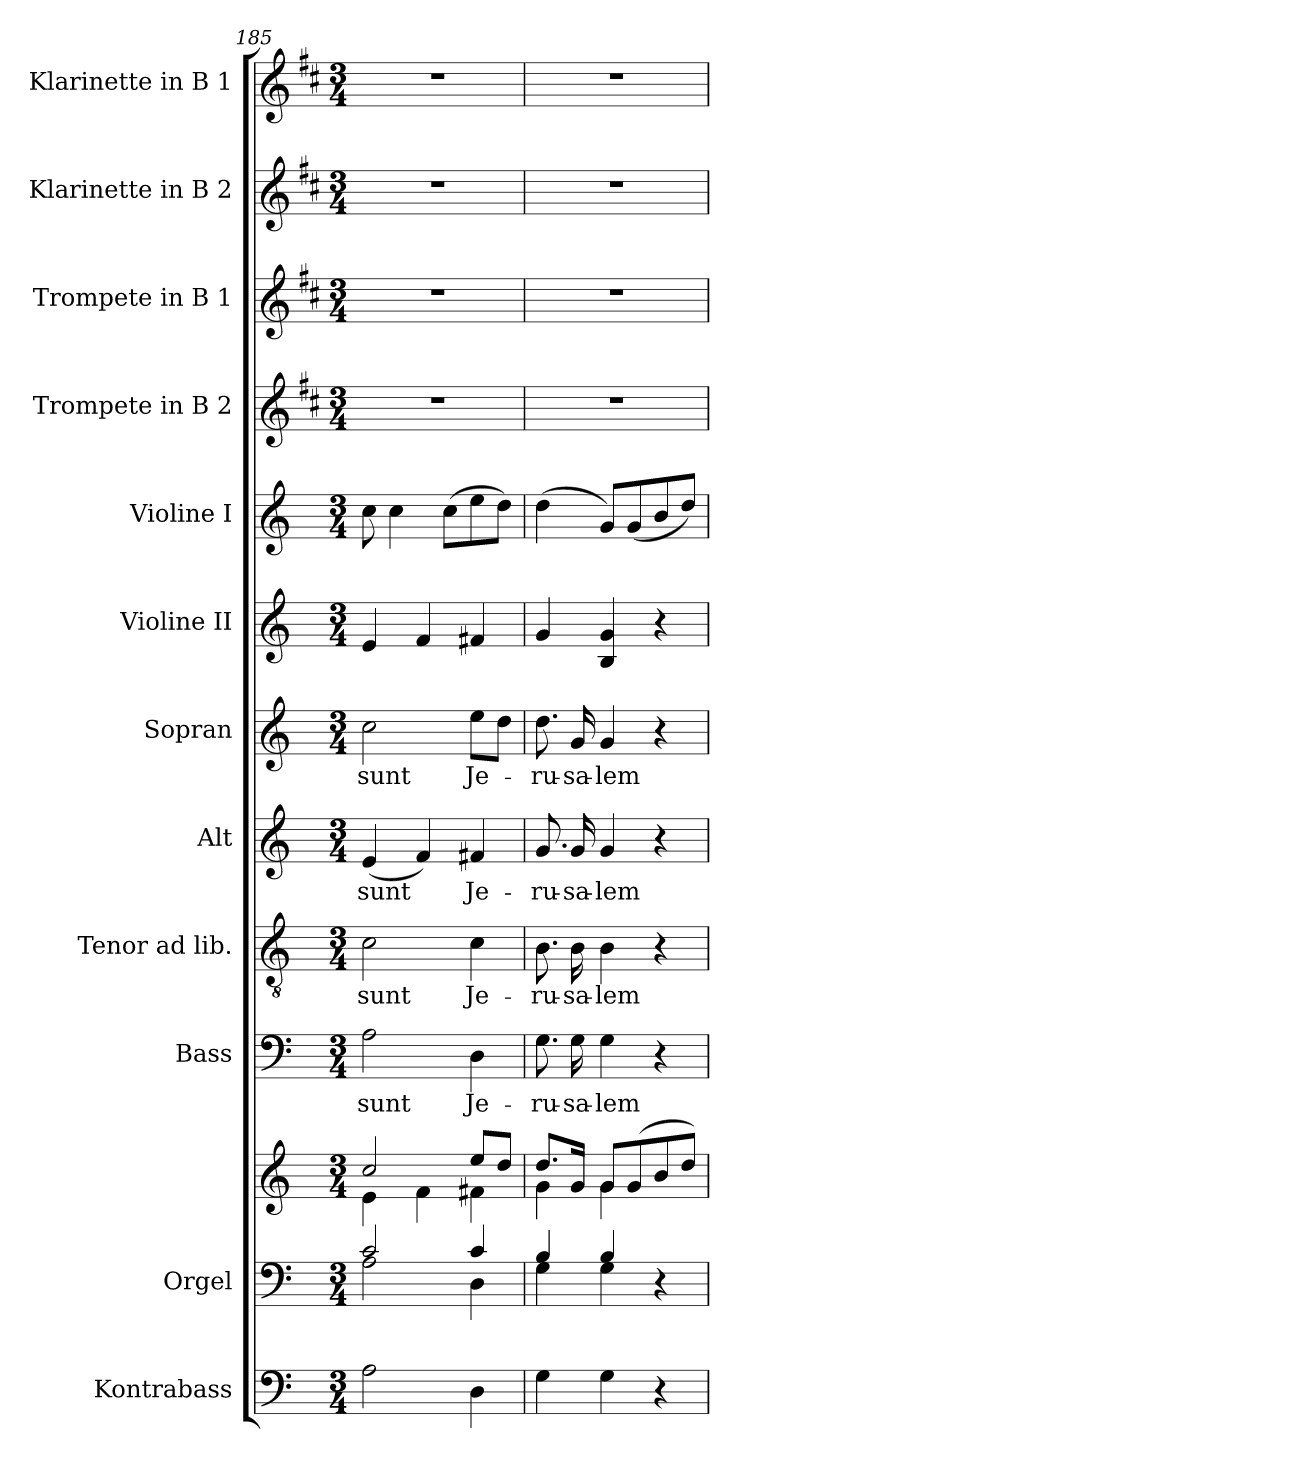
**kern	**kern	**kern	**kern	**text	**kern	**text	**kern	**text	**kern	**text	**kern	**kern	**kern	**kern	**kern	**kern
*part12	*part11	*part11	*part10	*part10	*part9	*part9	*part8	*part8	*part7	*part7	*part6	*part5	*part4	*part3	*part2	*part1
*staff13	*staff12	*staff11	*staff10	*staff10	*staff9	*staff9	*staff8	*staff8	*staff7	*staff7	*staff6	*staff5	*staff4	*staff3	*staff2	*staff1
*I"Kontrabass	*I"Orgel	*	*I"Bass	*	*I"Tenor ad lib.	*	*I"Alt	*	*I"Sopran	*	*I"Violine II	*I"Violine I	*I"Trompete in B 2	*I"Trompete in B 1	*I"Klarinette in B 2	*I"Klarinette in B 1
*I'Kb.	*I'Org.	*	*I'B	*	*I'T	*	*I'A	*	*I'S	*	*I'Vl. II	*I'Vl. I	*	*	*	*
*clefF4	*clefF4	*clefG2	*clefF4	*	*clefGv2	*	*clefG2	*	*clefG2	*	*clefG2	*clefG2	*clefG2	*clefG2	*clefG2	*clefG2
*ITrd7c12	*	*	*	*	*	*	*	*	*	*	*	*	*ITrd1c2	*ITrd1c2	*ITrd1c2	*ITrd1c2
*k[]	*k[]	*k[]	*k[]	*	*k[]	*	*k[]	*	*k[]	*	*k[]	*k[]	*k[]	*k[]	*k[]	*k[]
*C:	*C:	*C:	*C:	*	*C:	*	*C:	*	*C:	*	*C:	*C:	*C:	*C:	*C:	*C:
*M3/4	*M3/4	*M3/4	*M3/4	*	*M3/4	*	*M3/4	*	*M3/4	*	*M3/4	*M3/4	*M3/4	*M3/4	*M3/4	*M3/4
=185	=185	=185	=185	=185	=185	=185	=185	=185	=185	=185	=185	=185	=185	=185	=185	=185
*	*^	*^	*	*	*	*	*	*	*	*	*	*	*	*	*	*
!	!	!	!	!	!	!LO:LY:b	!	!LO:LY:b	!	!LO:LY:b	!	!LO:LY:b	!	!	!	!	!	!
2AA\	2c/	2A\	2cc/	4e\	2A\	sunt	2c\	sunt	(<4e/	sunt	2cc\	sunt	4e/	8cc\	2.r	2.r	2.r	2.r
.	.	.	.	.	.	.	.	.	.	.	.	.	.	4cc\	.	.	.	.
.	.	.	.	4f\	.	.	.	.	4f/)	.	.	.	4f/	.	.	.	.	.
.	.	.	.	.	.	.	.	.	.	.	.	.	.	(>8cc\L	.	.	.	.
!	!	!	!	!	!	!LO:LY:b	!	!LO:LY:b	!	!LO:LY:b	!	!LO:LY:b	!	!	!	!	!	!
4DD\	4c/	4D\	8ee/L	4f#X\	4D\	Je-	4c\	Je-	4f#X/	Je-	8ee\L	Je-	4f#X/	8ee\	.	.	.	.
.	.	.	8dd/J	.	.	.	.	.	.	.	8dd\J	.	.	8dd\J)	.	.	.	.
=186	=186	=186	=186	=186	=186	=186	=186	=186	=186	=186	=186	=186	=186	=186	=186	=186	=186	=186
!	!	!	!	!	!	!LO:LY:b	!	!LO:LY:b	!	!LO:LY:b	!	!LO:LY:b	!	!	!	!	!	!
4GG\	4B/	4G\	8.dd/L	4g\	8.G\	-ru-	8.B\	-ru-	8.g/	-ru-	8.dd\	-ru-	4g/	(>4dd\	2.r	2.r	2.r	2.r
!	!	!	!	!	!	!LO:LY:b	!	!LO:LY:b	!	!LO:LY:b	!	!LO:LY:b	!	!	!	!	!	!
.	.	.	16g/Jk	.	16G\	-sa-	16B\	-sa-	16g/	-sa-	16g/	-sa-	.	.	.	.	.	.
!	!	!	!	!	!	!LO:LY:b	!	!LO:LY:b	!	!LO:LY:b	!	!LO:LY:b	!	!	!	!	!	!
4GG\	4B/	4G\	8g/L	4g\	4G\	-lem	4B\	-lem	4g/	-lem	4g/	-lem	4B/ 4g/	8g/L)	.	.	.	.
.	.	.	(<8g/	.	.	.	.	.	.	.	.	.	.	(<8g/	.	.	.	.
4r	4r	4ryy	8b/	4ryy	4r	.	4r	.	4r	.	4r	.	4r	8b/	.	.	.	.
.	.	.	8dd/J)	.	.	.	.	.	.	.	.	.	.	8dd/J)	.	.	.	.
*	*v	*v	*	*	*	*	*	*	*	*	*	*	*	*	*	*	*	*
*	*	*v	*v	*	*	*	*	*	*	*	*	*	*	*	*	*	*
=	=	=	=	=	=	=	=	=	=	=	=	=	=	=	=	=
*-	*-	*-	*-	*-	*-	*-	*-	*-	*-	*-	*-	*-	*-	*-	*-	*-
